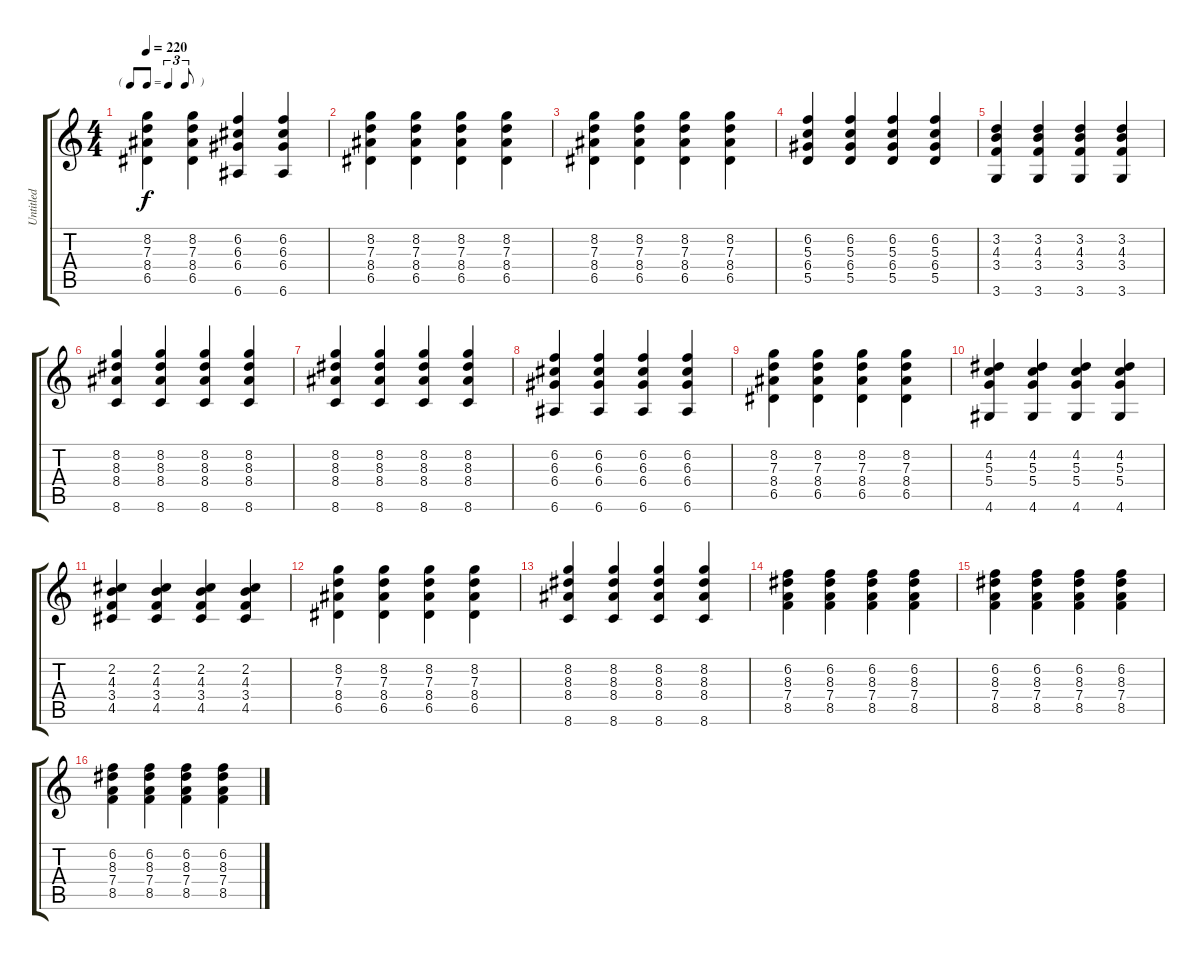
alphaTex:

\track ("Untitled" "Untitled") {instrument acousticguitarnylon}
\staff {score tabs}
\tuning (E4 B3 G3 D3 A2 E2) {hide}
\ts (4 4)
\tf triplet8th
\tempo 220
\clef g2
\ks c
(8.2 7.3 8.4 6.5).4{dy f} (8.2 7.3 8.4 6.5).4 (6.2 6.3 6.4 6.6).4 (6.2 6.3 6.4 6.6).4 |
(8.2 7.3 8.4 6.5).4 (8.2 7.3 8.4 6.5).4 (8.2 7.3 8.4 6.5).4 (8.2 7.3 8.4 6.5).4 |
(8.2 7.3 8.4 6.5).4 (8.2 7.3 8.4 6.5).4 (8.2 7.3 8.4 6.5).4 (8.2 7.3 8.4 6.5).4 |
(6.2 5.3 6.4 5.5).4 (6.2 5.3 6.4 5.5).4 (6.2 5.3 6.4 5.5).4 (6.2 5.3 6.4 5.5).4 |
(3.2 4.3 3.4 3.6).4 (3.2 4.3 3.4 3.6).4 (3.2 4.3 3.4 3.6).4 (3.2 4.3 3.4 3.6).4 |
(8.2 8.3 8.4 8.6).4 (8.2 8.3 8.4 8.6).4 (8.2 8.3 8.4 8.6).4 (8.2 8.3 8.4 8.6).4 |
(8.2 8.3 8.4 8.6).4 (8.2 8.3 8.4 8.6).4 (8.2 8.3 8.4 8.6).4 (8.2 8.3 8.4 8.6).4 |
(6.2 6.3 6.4 6.6).4 (6.2 6.3 6.4 6.6).4 (6.2 6.3 6.4 6.6).4 (6.2 6.3 6.4 6.6).4 |
(8.2 7.3 8.4 6.5).4 (8.2 7.3 8.4 6.5).4 (8.2 7.3 8.4 6.5).4 (8.2 7.3 8.4 6.5).4 |
(4.2 5.3 5.4 4.6).4 (4.2 5.3 5.4 4.6).4 (4.2 5.3 5.4 4.6).4 (4.2 5.3 5.4 4.6).4 |
(2.2 4.3 3.4 4.5).4 (2.2 4.3 3.4 4.5).4 (2.2 4.3 3.4 4.5).4 (2.2 4.3 3.4 4.5).4 |
(8.2 7.3 8.4 6.5).4 (8.2 7.3 8.4 6.5).4 (8.2 7.3 8.4 6.5).4 (8.2 7.3 8.4 6.5).4 |
(8.2 8.3 8.4 8.6).4 (8.2 8.3 8.4 8.6).4 (8.2 8.3 8.4 8.6).4 (8.2 8.3 8.4 8.6).4 |
(6.2 8.3 7.4 8.5).4 (6.2 8.3 7.4 8.5).4 (6.2 8.3 7.4 8.5).4 (6.2 8.3 7.4 8.5).4 |
(6.2 8.3 7.4 8.5).4 (6.2 8.3 7.4 8.5).4 (6.2 8.3 7.4 8.5).4 (6.2 8.3 7.4 8.5).4 |
(6.2 8.3 7.4 8.5).4 (6.2 8.3 7.4 8.5).4 (6.2 8.3 7.4 8.5).4 (6.2 8.3 7.4 8.5).4
